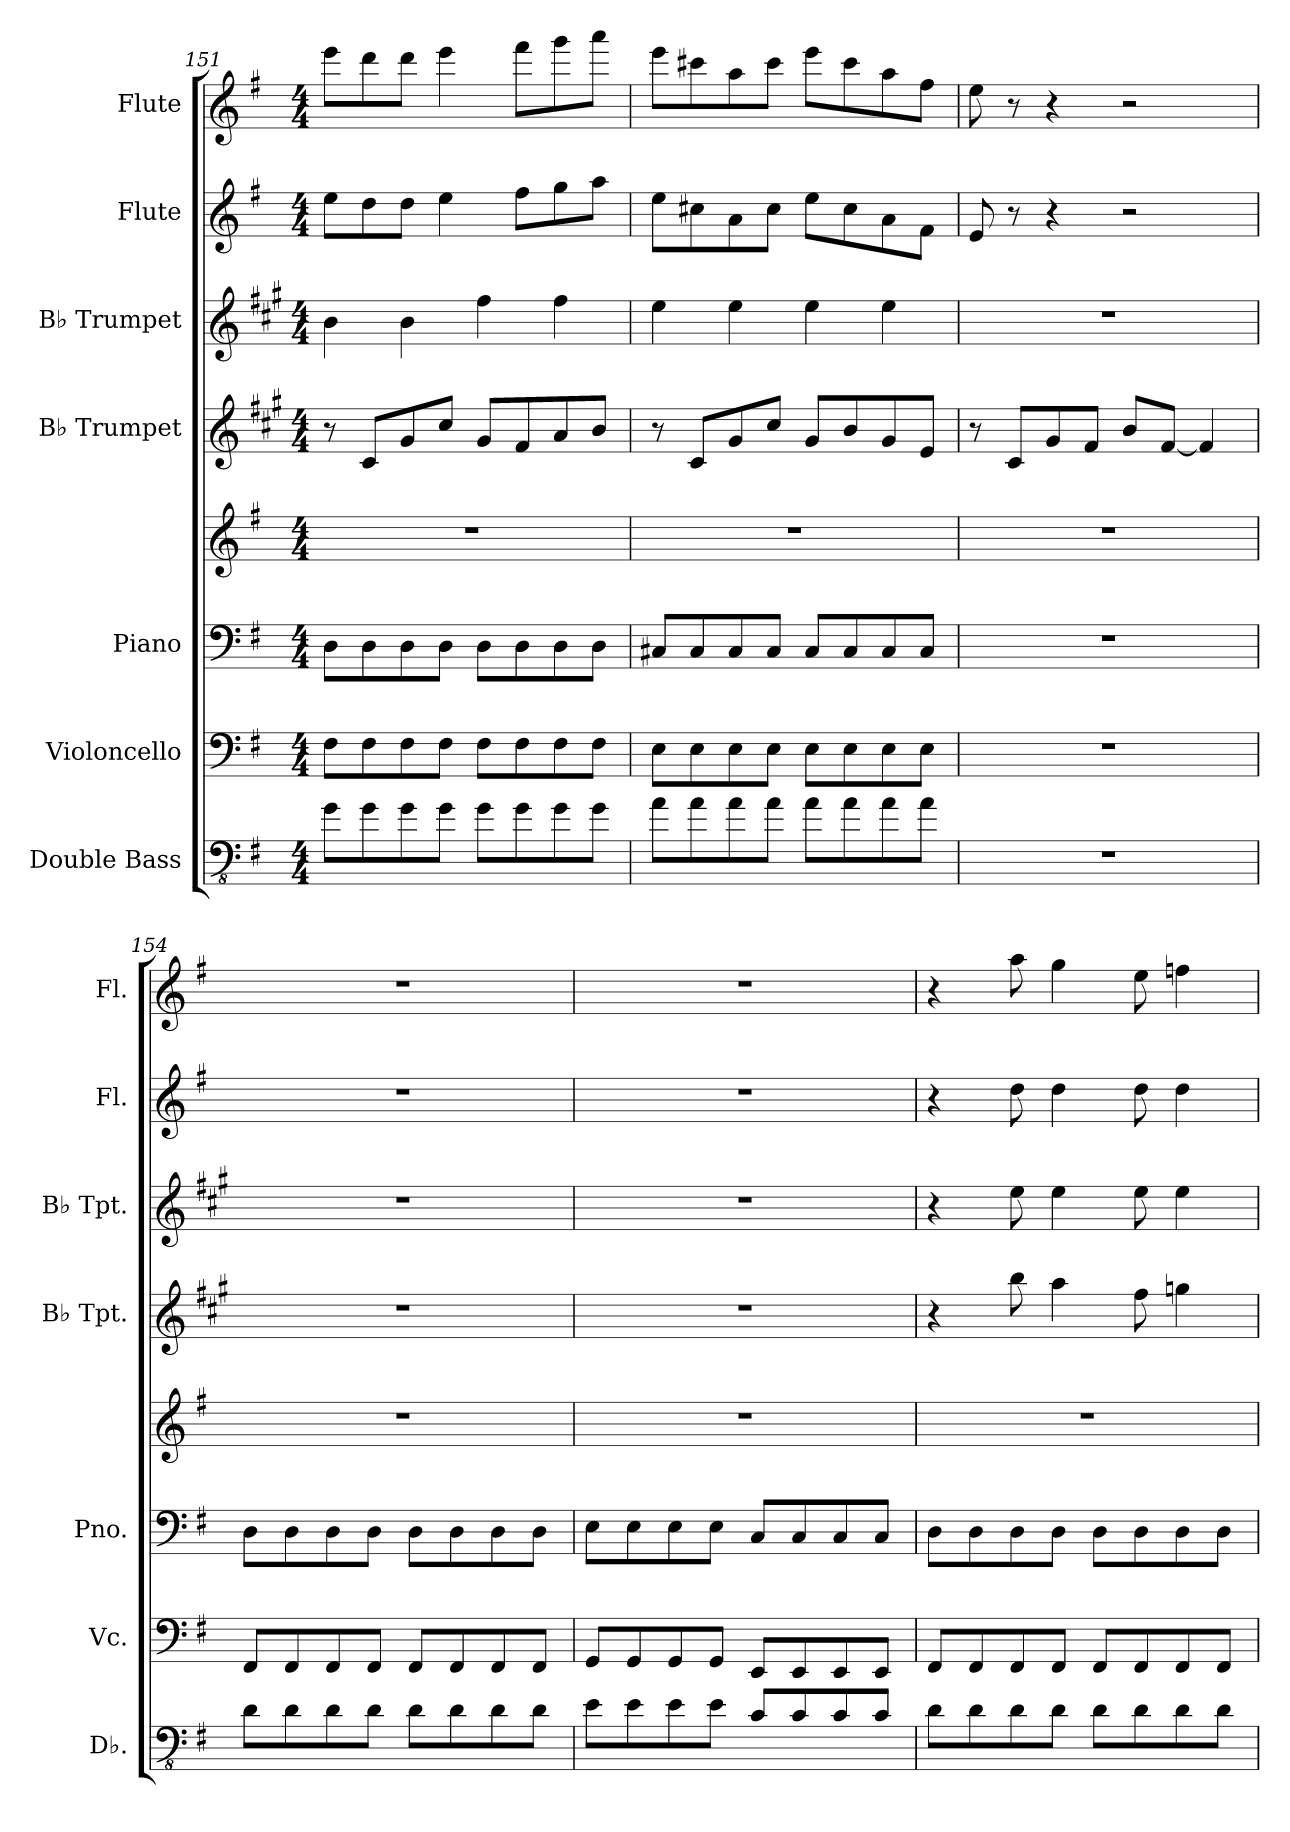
**kern	**kern	**kern	**kern	**kern	**kern	**kern	**kern
*part7	*part6	*part5	*part5	*part4	*part3	*part2	*part1
*staff8	*staff7	*staff6	*staff5	*staff4	*staff3	*staff2	*staff1
*I"Double Bass	*I"Violoncello	*I"Piano	*	*I"B♭ Trumpet	*I"B♭ Trumpet	*I"Flute	*I"Flute
*I'Db.	*I'Vc.	*I'Pno.	*	*I'B♭ Tpt.	*I'B♭ Tpt.	*I'Fl.	*I'Fl.
*clefFv4	*clefF4	*clefF4	*clefG2	*clefG2	*clefG2	*clefG2	*clefG2
*ITrd7c12	*	*	*	*ITrd1c2	*ITrd1c2	*	*
*k[f#]	*k[f#]	*k[f#]	*k[f#]	*k[f#]	*k[f#]	*k[f#]	*k[f#]
*M4/4	*M4/4	*M4/4	*M4/4	*M4/4	*M4/4	*M4/4	*M4/4
=151	=151	=151	=151	=151	=151	=151	=151
8GG\L	8F#\L	8D\L	1r	8r	4a\	8ee\L	8eee\L
8GG\	8F#\	8D\	.	8B/L	.	8dd\	8ddd\
8GG\	8F#\	8D\	.	8f#/	4a\	8dd\J	8ddd\J
8GG\J	8F#\J	8D\J	.	8b/J	.	4ee\	4eee\
8GG\L	8F#\L	8D\L	.	8f#/L	4ee\	.	.
8GG\	8F#\	8D\	.	8e/	.	8ff#\L	8fff#\L
8GG\	8F#\	8D\	.	8g/	4ee\	8gg\	8ggg\
8GG\J	8F#\J	8D\J	.	8a/J	.	8aa\J	8aaa\J
=152	=152	=152	=152	=152	=152	=152	=152
8AA\L	8E\L	8C#X/L	1r	8r	4dd\	8ee\L	8eee\L
8AA\	8E\	8C#/	.	8B/L	.	8cc#X\	8ccc#X\
8AA\	8E\	8C#/	.	8f#/	4dd\	8a\	8aa\
8AA\J	8E\J	8C#/J	.	8b/J	.	8cc#\J	8ccc#\J
8AA\L	8E\L	8C#/L	.	8f#/L	4dd\	8ee\L	8eee\L
8AA\	8E\	8C#/	.	8a/	.	8cc#\	8ccc#\
8AA\	8E\	8C#/	.	8f#/	4dd\	8a\	8aa\
8AA\J	8E\J	8C#/J	.	8d/J	.	8f#\J	8ff#\J
=153	=153	=153	=153	=153	=153	=153	=153
1r	1r	1r	1r	8r	1r	8e/	8ee\
.	.	.	.	8B/L	.	8r	8r
.	.	.	.	8f#/	.	4r	4r
.	.	.	.	8e/J	.	.	.
.	.	.	.	8a/L	.	2r	2r
.	.	.	.	[8e/J	.	.	.
.	.	.	.	4e/]	.	.	.
!!LO:PB:g=z
=154	=154	=154	=154	=154	=154	=154	=154
8DD\L	8FF#/L	8D\L	1r	1r	1r	1r	1r
8DD\	8FF#/	8D\	.	.	.	.	.
8DD\	8FF#/	8D\	.	.	.	.	.
8DD\J	8FF#/J	8D\J	.	.	.	.	.
8DD\L	8FF#/L	8D\L	.	.	.	.	.
8DD\	8FF#/	8D\	.	.	.	.	.
8DD\	8FF#/	8D\	.	.	.	.	.
8DD\J	8FF#/J	8D\J	.	.	.	.	.
=155	=155	=155	=155	=155	=155	=155	=155
8EE\L	8GG/L	8E\L	1r	1r	1r	1r	1r
8EE\	8GG/	8E\	.	.	.	.	.
8EE\	8GG/	8E\	.	.	.	.	.
8EE\J	8GG/J	8E\J	.	.	.	.	.
8CC/L	8EE/L	8C/L	.	.	.	.	.
8CC/	8EE/	8C/	.	.	.	.	.
8CC/	8EE/	8C/	.	.	.	.	.
8CC/J	8EE/J	8C/J	.	.	.	.	.
=156	=156	=156	=156	=156	=156	=156	=156
8DD\L	8FF#/L	8D\L	1r	4r	4r	4r	4r
8DD\	8FF#/	8D\	.	.	.	.	.
8DD\	8FF#/	8D\	.	8aa\	8dd\	8dd\	8aa\
8DD\J	8FF#/J	8D\J	.	4gg\	4dd\	4dd\	4gg\
8DD\L	8FF#/L	8D\L	.	.	.	.	.
8DD\	8FF#/	8D\	.	8ee\	8dd\	8dd\	8ee\
8DD\	8FF#/	8D\	.	4ffn\	4dd\	4dd\	4ffn\
8DD\J	8FF#/J	8D\J	.	.	.	.	.
=	=	=	=	=	=	=	=
*-	*-	*-	*-	*-	*-	*-	*-
